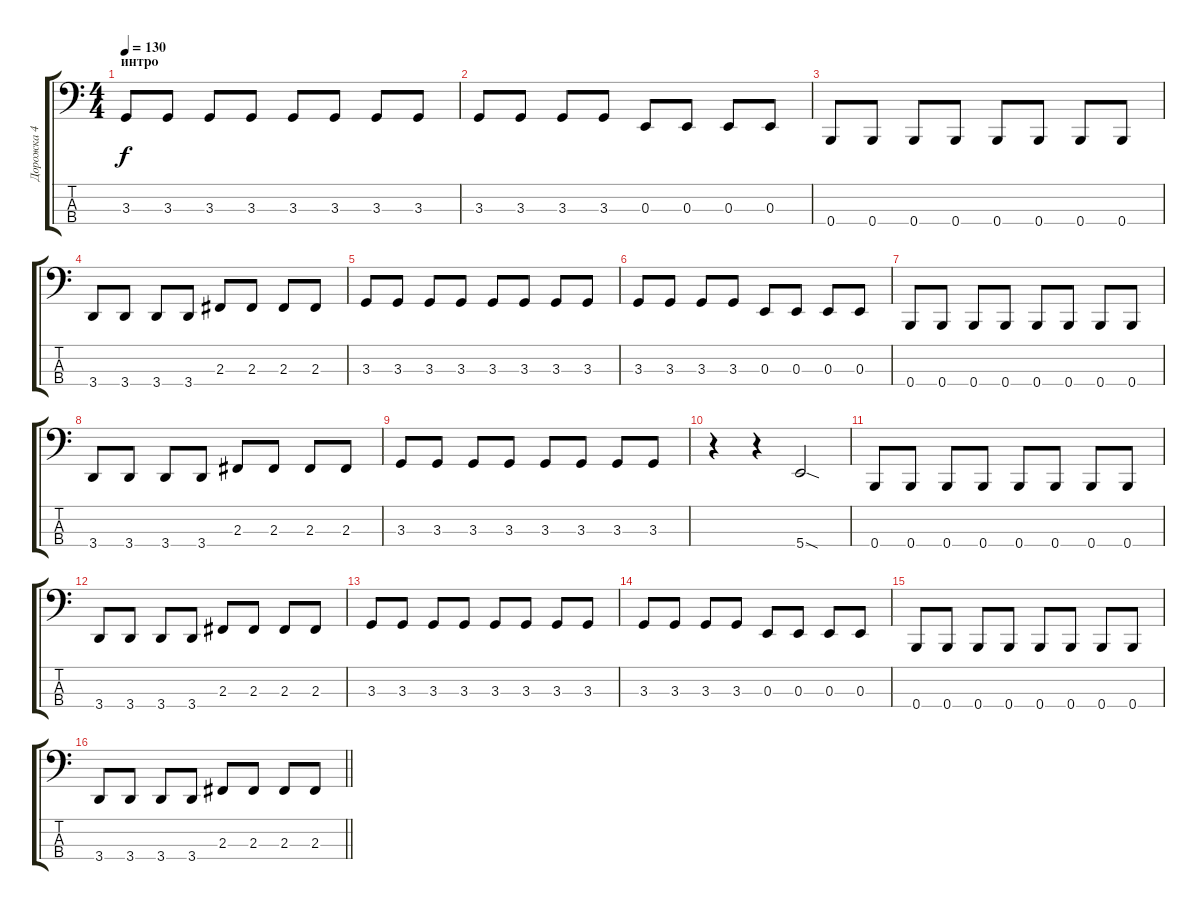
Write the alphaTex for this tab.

\track ("Дорожка 4" "Дорожка 4") {instrument electricbassfinger}
\staff {score tabs}
\tuning (D2 A1 E1 B0) {hide}
\ts (4 4)
\section ("" "интро")
\tempo 130
\clef f4
\ks c
3.3.8{dy f instrument electricbassfinger} 3.3.8 3.3.8 3.3.8 3.3.8 3.3.8 3.3.8 3.3.8 |
3.3.8 3.3.8 3.3.8 3.3.8 0.3.8 0.3.8 0.3.8 0.3.8 |
0.4.8 0.4.8 0.4.8 0.4.8 0.4.8 0.4.8 0.4.8 0.4.8 |
3.4.8 3.4.8 3.4.8 3.4.8 2.3.8 2.3.8 2.3.8 2.3.8 |
3.3.8 3.3.8 3.3.8 3.3.8 3.3.8 3.3.8 3.3.8 3.3.8 |
3.3.8 3.3.8 3.3.8 3.3.8 0.3.8 0.3.8 0.3.8 0.3.8 |
0.4.8 0.4.8 0.4.8 0.4.8 0.4.8 0.4.8 0.4.8 0.4.8 |
3.4.8 3.4.8 3.4.8 3.4.8 2.3.8 2.3.8 2.3.8 2.3.8 |
3.3.8 3.3.8 3.3.8 3.3.8 3.3.8 3.3.8 3.3.8 3.3.8 |
r.4 r.4 5.4{sod}.2 |
0.4.8 0.4.8 0.4.8 0.4.8 0.4.8 0.4.8 0.4.8 0.4.8 |
3.4.8 3.4.8 3.4.8 3.4.8 2.3.8 2.3.8 2.3.8 2.3.8 |
3.3.8 3.3.8 3.3.8 3.3.8 3.3.8 3.3.8 3.3.8 3.3.8 |
3.3.8 3.3.8 3.3.8 3.3.8 0.3.8 0.3.8 0.3.8 0.3.8 |
0.4.8 0.4.8 0.4.8 0.4.8 0.4.8 0.4.8 0.4.8 0.4.8 |
\barLineRight lightlight
3.4.8 3.4.8 3.4.8 3.4.8 2.3.8 2.3.8 2.3.8 2.3.8
